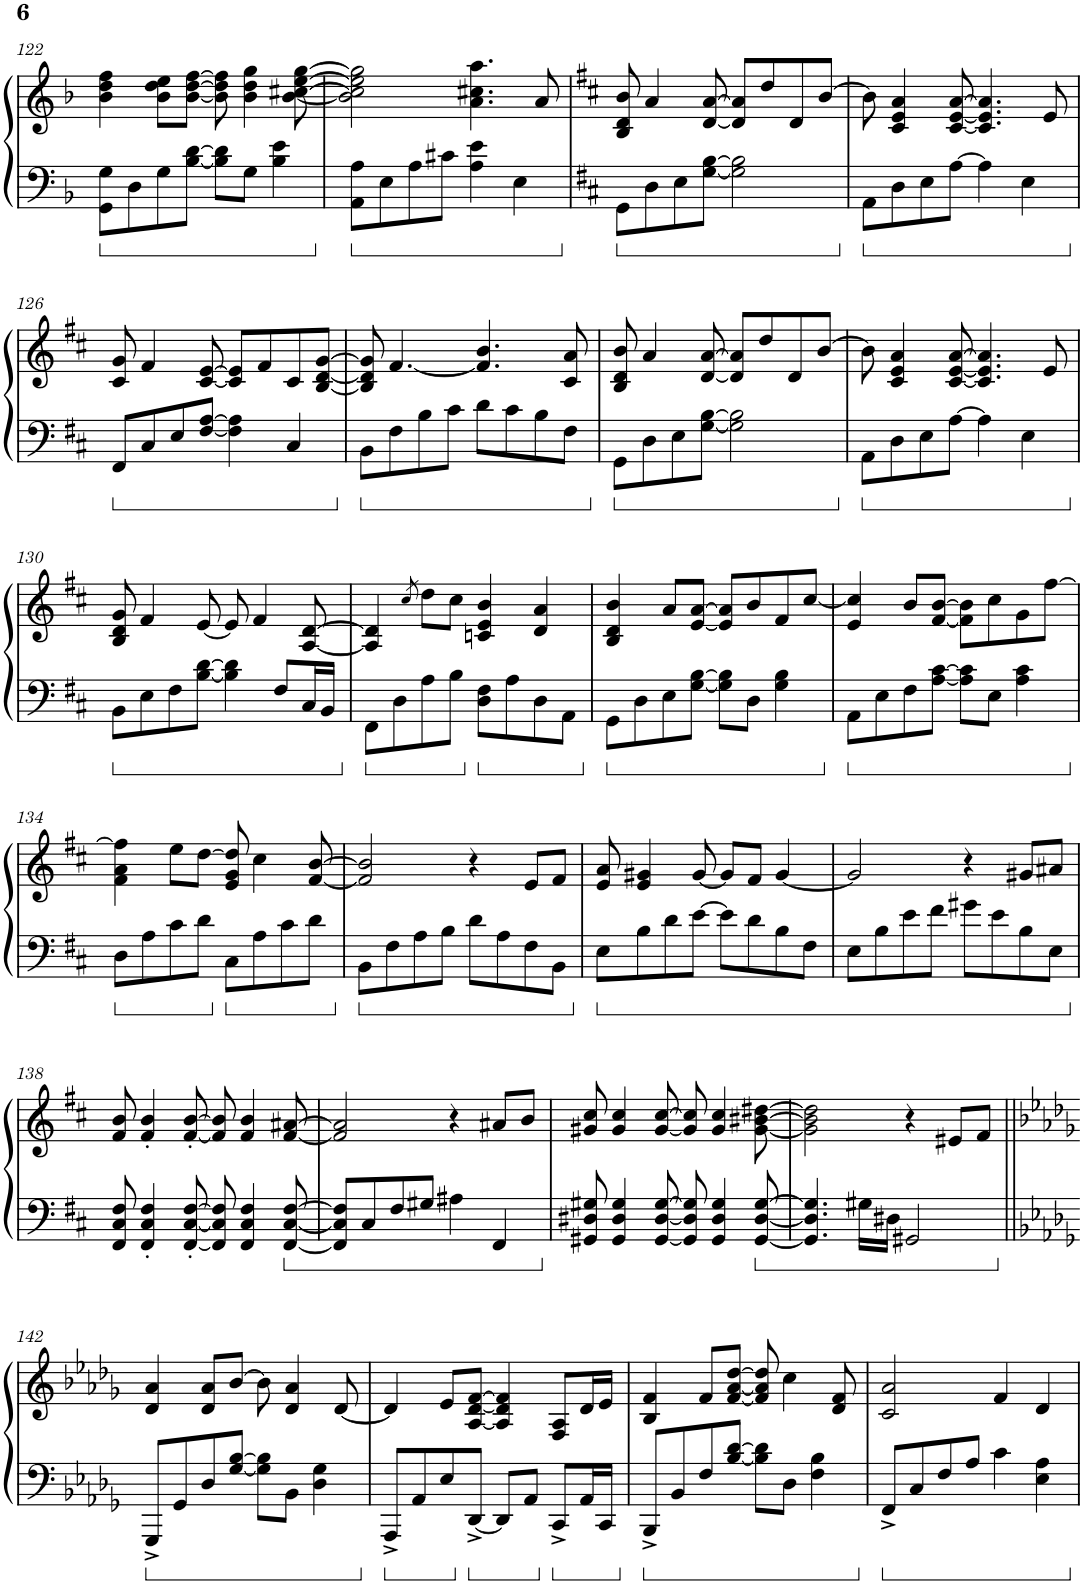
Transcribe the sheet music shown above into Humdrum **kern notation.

**kern	**kern
*part1	*part1
*staff2	*staff1
*I"Piano	*
*I'Pno.	*
!!LO:PB:g=z
*clefF4	*clefG2
*k[b-]	*k[b-]
*M4/4	*M4/4
=122	=122
8GG\ 8G\L	4b-\ 4dd\ 4ff\
8D\	.
8G\	8b-\ 8dd\ 8ee\L
[8B-\ [8d\J	[8b-\ [8dd\ [8ff\J
8B-\] 8d\]L	8b-\] 8dd\] 8ff\]
8G\J	4b-\ 4dd\ 4gg\
4B-\ 4e\	.
.	[8b-\ [8cc#X\ [8ee\ [8gg\
=123	=123
8AA\ 8A\L	2b-\] 2cc#\] 2ee\] 2gg\]
8E\	.
8A\	.
8c#X\J	.
4A\ 4e\	4.a\ 4.cc#X\ 4.aa\
4E\	.
.	8a/
=124	=124
*k[f#c#]	*k[f#c#]
8GG\L	8B/ 8d/ 8b/
8D\	4a/
8E\	.
[8G\ [8B\J	[8d/ [8a/
2G\] 2B\]	8d/] 8a/]L
.	8dd/
.	8d/
.	[8b/J
=125	=125
8AA\L	8b\]
8D\	4c#/ 4e/ 4a/
8E\	.
[8A\J	[8c#/ [8e/ [8a/
4A\]	4.c#/] 4.e/] 4.a/]
4E\	.
.	8e/
!!LO:LB:g=z
=126	=126
8FF#/L	8c#/ 8g/
8C#/	4f#/
8E/	.
[8F#/ [8A/J	[8c#/ [8e/
4F#\] 4A\]	8c#/] 8e/]L
.	8f#/
4C#/	8c#/
.	[8B/ [8d/ [8g/J
=127	=127
8BB\L	8B/] 8d/] 8g/]
8F#\	[4.f#/
8B\	.
8c#\J	.
8d\L	4.f#/] 4.b/
8c#\	.
8B\	.
8F#\J	8c#/ 8a/
=128	=128
8GG\L	8B/ 8d/ 8b/
8D\	4a/
8E\	.
[8G\ [8B\J	[8d/ [8a/
2G\] 2B\]	8d/] 8a/]L
.	8dd/
.	8d/
.	[8b/J
=129	=129
8AA\L	8b\]
8D\	4c#/ 4e/ 4a/
8E\	.
[8A\J	[8c#/ [8e/ [8a/
4A\]	4.c#/] 4.e/] 4.a/]
4E\	.
.	8e/
!!LO:LB:g=z
=130	=130
8BB\L	8B/ 8d/ 8g/
8E\	4f#/
8F#\	.
[8B\ [8d\J	[8e/
4B\] 4d\]	8e/]
.	4f#/
8F#/L	.
16C#/L	[8A/ [8d/
16BB/JJ	.
=131	=131
8FF#\L	4A/] 4d/]
8D\	.
.	8qcc#/
8A\	8dd\L
8B\J	8cc#\J
8D\ 8F#\L	4cn/ 4e/ 4b/
8A\	.
8D\	4d/ 4a/
8AA\J	.
=132	=132
8GG\L	4B/ 4d/ 4b/
8D\	.
8E\	8a/L
[8G\ [8B\J	[8e/ [8a/J
8G\] 8B\]L	8e/] 8a/]L
8D\J	8b/
4G\ 4B\	8f#/
.	[8cc#/J
=133	=133
8AA\L	4e/ 4cc#/]
8E\	.
8F#\	8b/L
[8A\ [8c#\J	[8f#/ [8b/J
8A\] 8c#\]L	8f#\] 8b\]L
8E\J	8cc#\
4A\ 4c#\	8g\
.	[8ff#\J
!!LO:LB:g=z
=134	=134
8D\L	4f#\ 4a\ 4ff#\]
8A\	.
8c#\	8ee\L
8d\J	[8dd\J
8C#\L	8e/ 8g/ 8dd/]
8A\	4cc#\
8c#\	.
8d\J	[8f#/ [8b/
=135	=135
8BB\L	2f#/] 2b/]
8F#\	.
8A\	.
8B\J	.
8d\L	4r
8A\	.
8F#\	8e/L
8BB\J	8f#/J
=136	=136
8E\L	8e/ 8a/
8B\	4e/ 4g#X/
8d\	.
[8e\J	[8g#/
8e\L]	8g#/L]
8d\	8f#/J
8B\	[4g#/
8F#\J	.
=137	=137
8E\L	2g#/]
8B\	.
8e\	.
8f#\J	.
8g#X\L	4r
8e\	.
8B\	8g#X/L
8E\J	8a#X/J
!!LO:LB:g=z
=138	=138
8FF#/ 8C#/ 8F#/	8f#/ 8b/
4FF#/' 4C#/' 4F#/'	4f#/' 4b/'
[8FF#/' [8C#/' [8F#/'	[8f#/' [8b/'
8FF#/] 8C#/] 8F#/]	8f#/] 8b/]
4FF#/ 4C#/ 4F#/	4f#/ 4b/
[8FF#/ [8C#/ [8F#/	[8f#/ [8a#X/
=139	=139
8FF#/] 8C#/] 8F#/]L	2f#/] 2a#/]
8C#/	.
8F#/	.
8G#X/J	.
4A#X\	4r
4FF#/	8a#X/L
.	8b/J
=140	=140
8GG#X/ 8D#X/ 8G#X/	8g#X/ 8cc#/
4GG#/ 4D#/ 4G#/	4g#/ 4cc#/
[8GG#/ [8D#/ [8G#/	[8g#/ [8cc#/
8GG#/] 8D#/] 8G#/]	8g#/] 8cc#/]
4GG#/ 4D#/ 4G#/	4g#/ 4cc#/
[8GG#/ [8D#/ [8G#/	[8g#\ [8b#X\ [8dd#X\
=141	=141
4.GG#/] 4.D#/] 4.G#/]	2g#\] 2b#\] 2dd#\]
16G#X\LL	.
16D#X\JJ	.
2GG#X/	4r
.	8e#X/L
.	8f#/J
!!LO:LB:g=z
=142||	=142||
*k[b-e-a-d-g-]	*k[b-e-a-d-g-]
8GGG-^/L	4d-/ 4a-/
8GG-/	.
8D-/	8d-/ 8a-/L
[8G-/ [8B-/J	[8b-/J
8G-\] 8B-\]L	8b-\]
8BB-\J	4d-/ 4a-/
4D-\ 4G-\	.
.	[8d-/
=143	=143
8AAA-^/L	4d-/]
8AA-/	.
8E-/	8e-/L
[8DD-^/J	[8A-/ [8d-/ [8f/J
8DD-/L]	4A-/] 4d-/] 4f/]
8AA-/J	.
8CC^/L	8F/ 8A-/L
16AA-/L	16d-/L
16CC/JJ	16e-/JJ
=144	=144
8BBB-^/L	4B-/ 4f/
8BB-/	.
8F/	8f/L
[8B-/ [8d-/J	[8f/ [8a-/ [8dd-/J
8B-\] 8d-\]L	8f/] 8a-/] 8dd-/]
8D-\J	4cc\
4F\ 4B-\	.
.	8d-/ 8f/
=145	=145
8FF^/L	2c/ 2a-/
8C/	.
8F/	.
8A-/J	.
4c\	4f/
4E-\ 4A-\	4d-/
=	=
*-	*-
